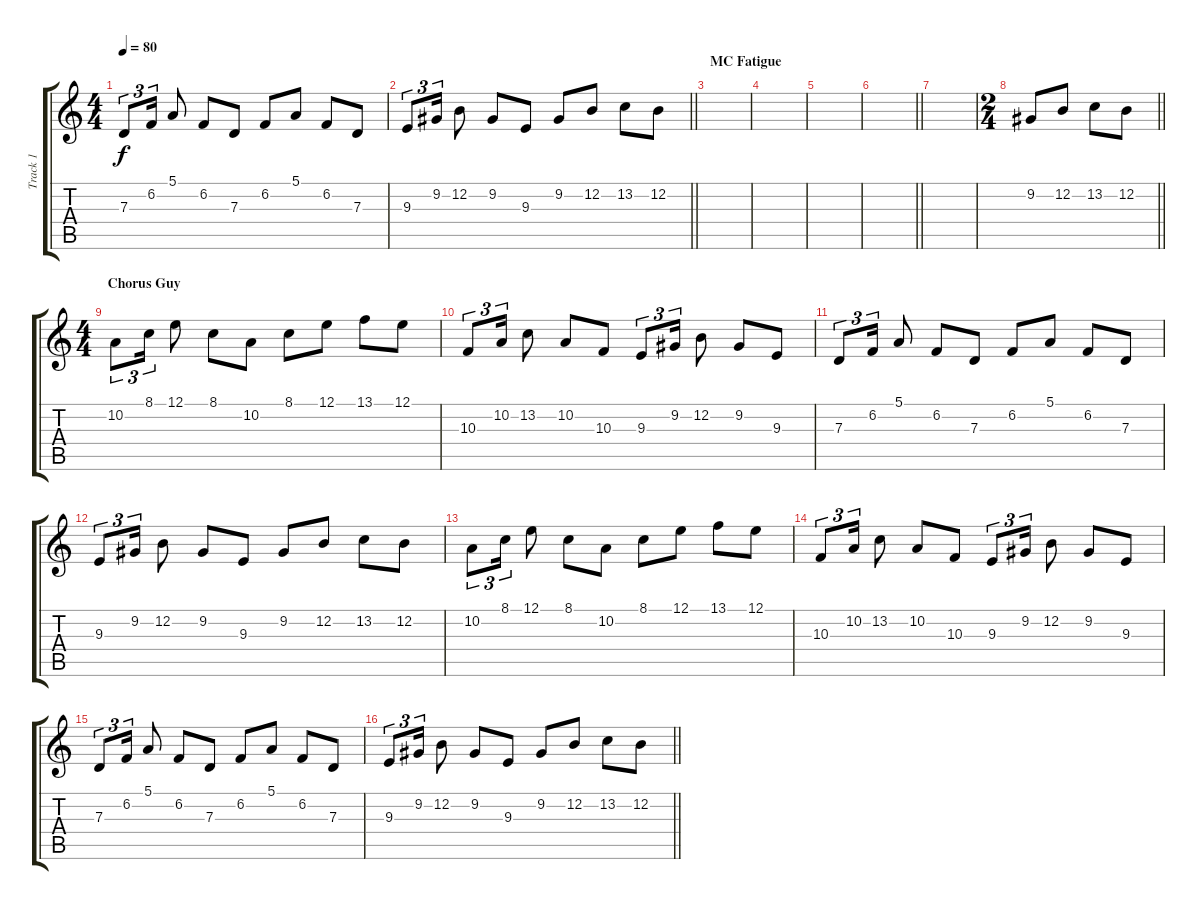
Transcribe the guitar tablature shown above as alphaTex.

\track ("Track 1" "Track 1") {instrument lead1square}
\staff {score tabs}
\tuning (E4 B3 G3 D3 A2 E2) {hide}
\ts (4 4)
\tempo 80
\clef g2
\ks c
7.3.8{tu (3 2) dy f} 6.2.16{tu (3 2)} 5.1.8 6.2.8 7.3.8 6.2.8 5.1.8 6.2.8 7.3.8 |
\barLineRight lightlight
9.3.8{tu (3 2)} 9.2.16{tu (3 2)} 12.2.8 9.2.8 9.3.8 9.2.8 12.2.8 13.2.8 12.2.8 |
\section ("" "MC Fatigue")
|
|
|
\barLineRight lightlight
|
|
\ts (2 4)
\barLineRight lightlight
9.2.8 12.2.8 13.2.8 12.2.8 |
\ts (4 4)
\section ("" "Chorus Guy")
10.2.8{tu (3 2) volume 9} 8.1.16{tu (3 2)} 12.1.8 8.1.8 10.2.8 8.1.8 12.1.8 13.1.8 12.1.8 |
10.3.8{tu (3 2)} 10.2.16{tu (3 2)} 13.2.8 10.2.8 10.3.8 9.3.8{tu (3 2)} 9.2.16{tu (3 2)} 12.2.8 9.2.8 9.3.8 |
7.3.8{tu (3 2)} 6.2.16{tu (3 2)} 5.1.8 6.2.8 7.3.8 6.2.8 5.1.8 6.2.8 7.3.8 |
9.3.8{tu (3 2)} 9.2.16{tu (3 2)} 12.2.8 9.2.8 9.3.8 9.2.8 12.2.8 13.2.8 12.2.8 |
10.2.8{tu (3 2)} 8.1.16{tu (3 2)} 12.1.8 8.1.8 10.2.8 8.1.8 12.1.8 13.1.8 12.1.8 |
10.3.8{tu (3 2)} 10.2.16{tu (3 2)} 13.2.8 10.2.8 10.3.8 9.3.8{tu (3 2)} 9.2.16{tu (3 2)} 12.2.8 9.2.8 9.3.8 |
7.3.8{tu (3 2)} 6.2.16{tu (3 2)} 5.1.8 6.2.8 7.3.8 6.2.8 5.1.8 6.2.8 7.3.8 |
\barLineRight lightlight
9.3.8{tu (3 2)} 9.2.16{tu (3 2)} 12.2.8 9.2.8 9.3.8 9.2.8 12.2.8 13.2.8 12.2.8
